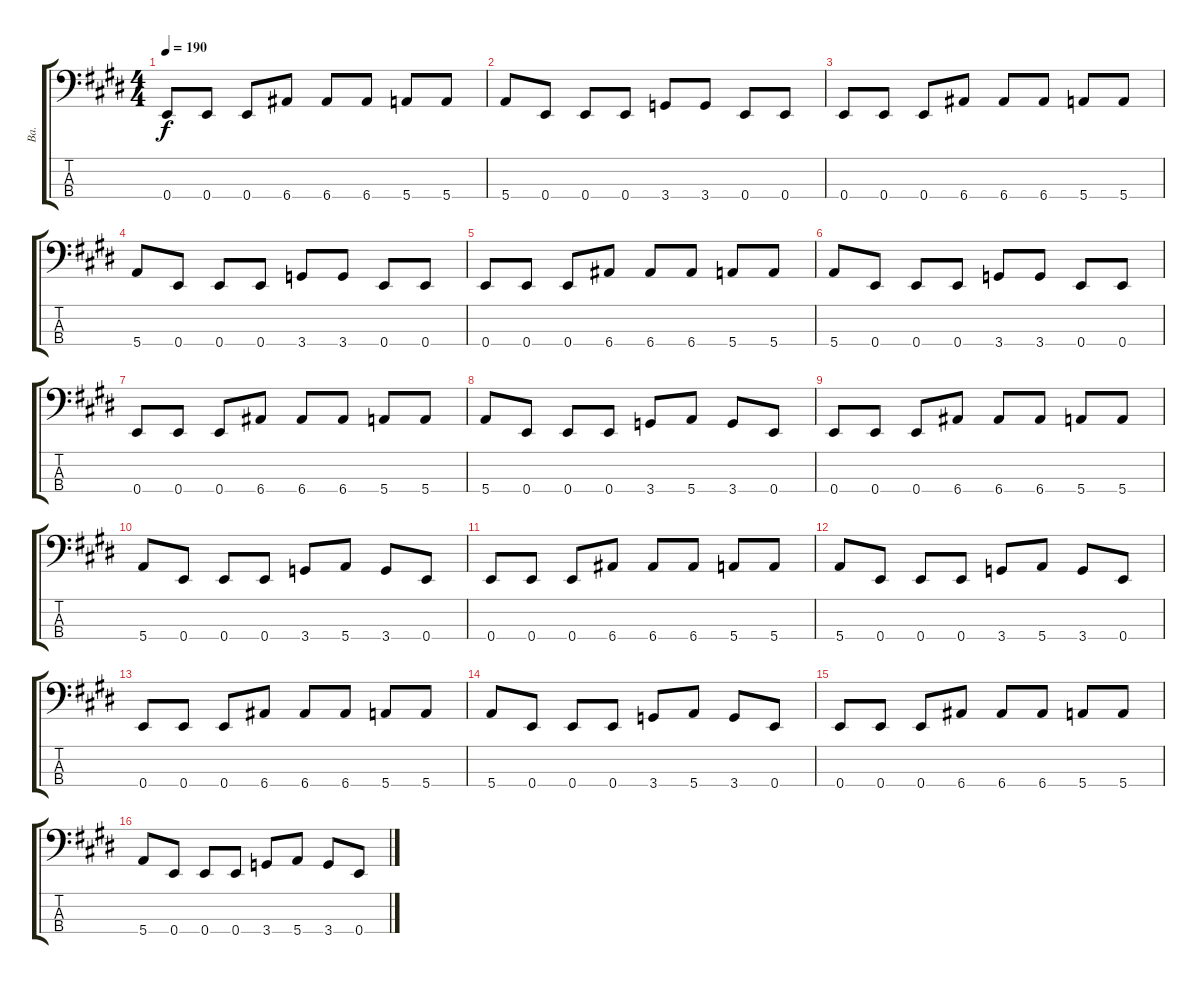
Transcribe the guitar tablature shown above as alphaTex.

\track ("Ba." "Ba.") {instrument electricbassfinger}
\staff {score tabs}
\tuning (G2 D2 A1 E1) {hide}
\ts (4 4)
\tempo 190
\clef f4
\ks e
0.4.8{dy f} 0.4.8 0.4.8 6.4.8 6.4.8 6.4.8 5.4.8 5.4.8 |
5.4.8 0.4.8 0.4.8 0.4.8 3.4.8 3.4.8 0.4.8 0.4.8 |
0.4.8 0.4.8 0.4.8 6.4.8 6.4.8 6.4.8 5.4.8 5.4.8 |
5.4.8 0.4.8 0.4.8 0.4.8 3.4.8 3.4.8 0.4.8 0.4.8 |
0.4.8 0.4.8 0.4.8 6.4.8 6.4.8 6.4.8 5.4.8 5.4.8 |
5.4.8 0.4.8 0.4.8 0.4.8 3.4.8 3.4.8 0.4.8 0.4.8 |
0.4.8 0.4.8 0.4.8 6.4.8 6.4.8 6.4.8 5.4.8 5.4.8 |
5.4.8 0.4.8 0.4.8 0.4.8 3.4.8 5.4.8 3.4.8 0.4.8 |
0.4.8 0.4.8 0.4.8 6.4.8 6.4.8 6.4.8 5.4.8 5.4.8 |
5.4.8 0.4.8 0.4.8 0.4.8 3.4.8 5.4.8 3.4.8 0.4.8 |
0.4.8 0.4.8 0.4.8 6.4.8 6.4.8 6.4.8 5.4.8 5.4.8 |
5.4.8 0.4.8 0.4.8 0.4.8 3.4.8 5.4.8 3.4.8 0.4.8 |
0.4.8 0.4.8 0.4.8 6.4.8 6.4.8 6.4.8 5.4.8 5.4.8 |
5.4.8 0.4.8 0.4.8 0.4.8 3.4.8 5.4.8 3.4.8 0.4.8 |
0.4.8 0.4.8 0.4.8 6.4.8 6.4.8 6.4.8 5.4.8 5.4.8 |
5.4.8 0.4.8 0.4.8 0.4.8 3.4.8 5.4.8 3.4.8 0.4.8
